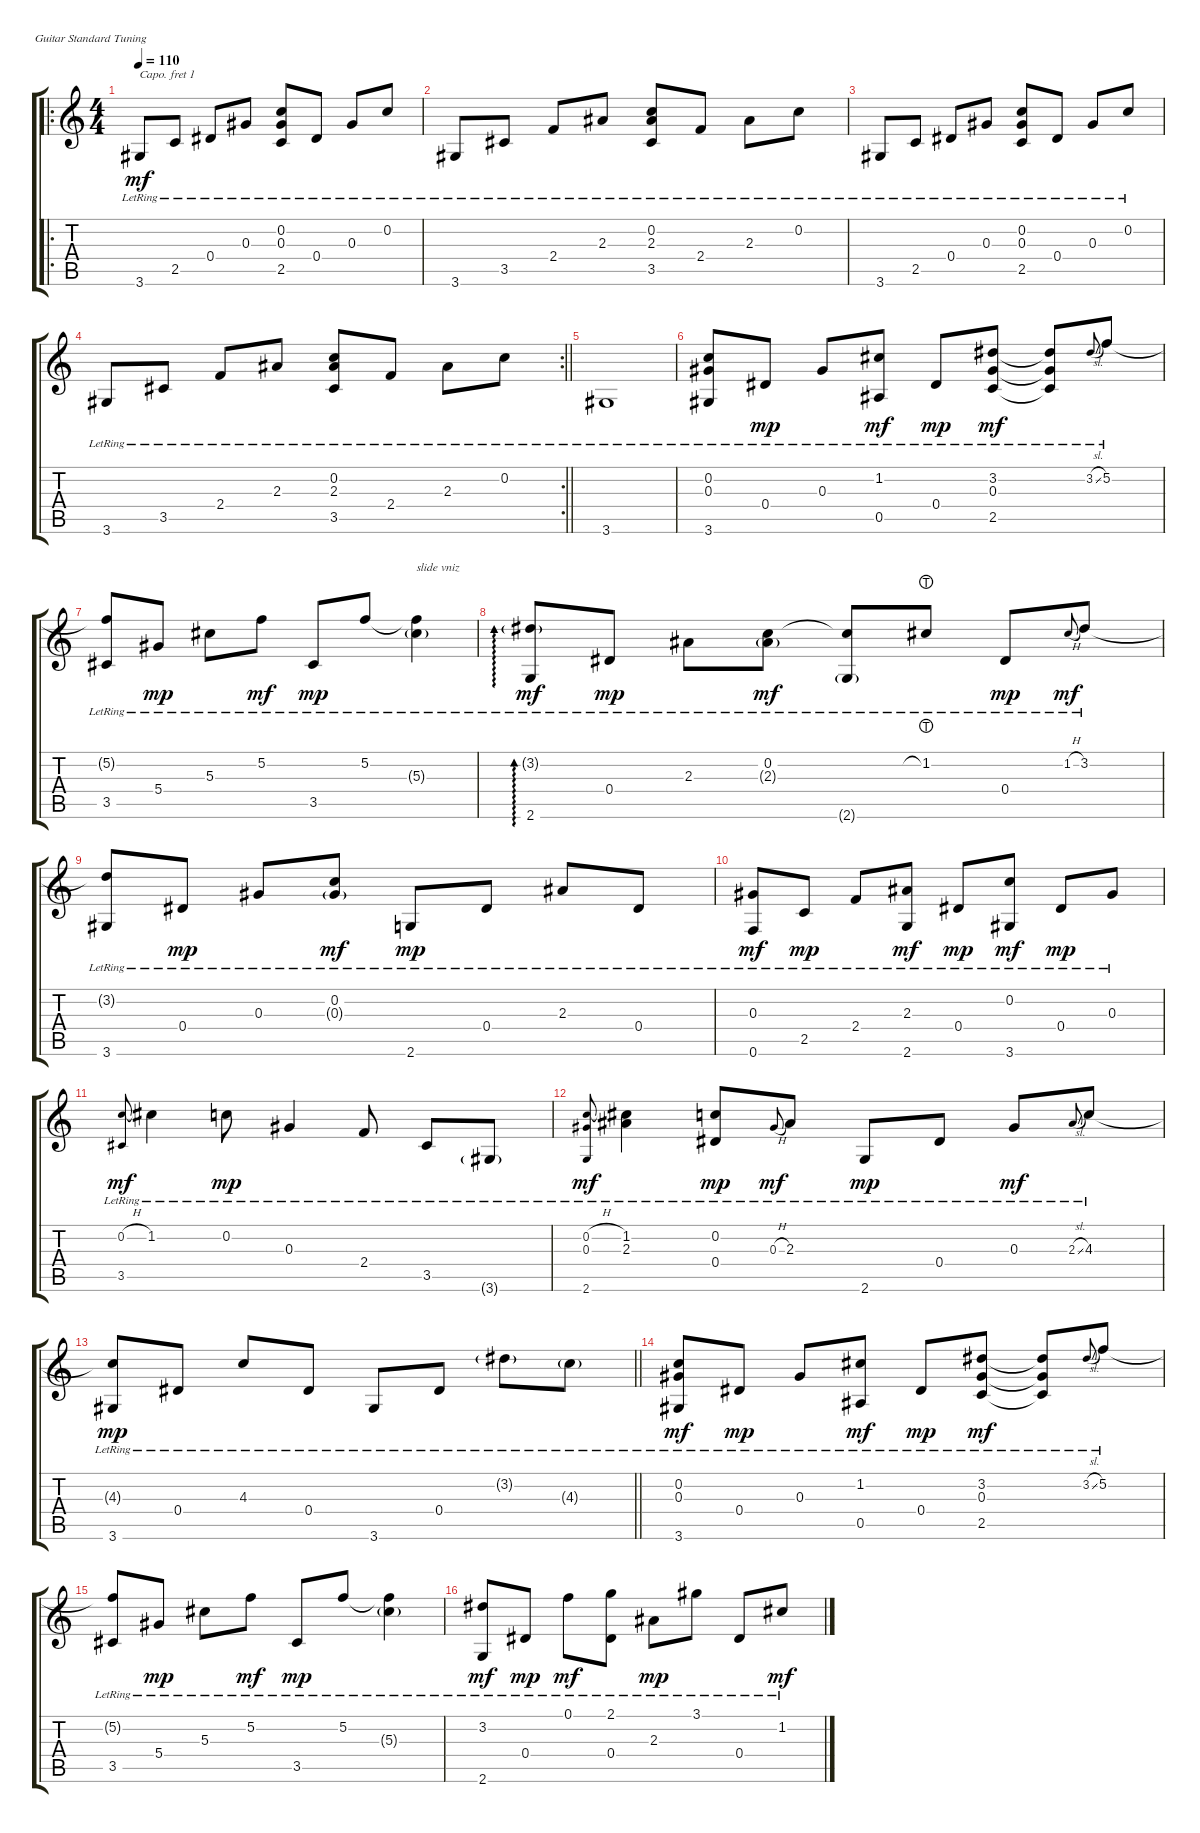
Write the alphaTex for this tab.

\bracketExtendMode groupsimilarinstruments
\firstSystemTrackNameOrientation horizontal
\otherSystemsTrackNameOrientation horizontal
\track "" {instrument acousticguitarnylon}
\staff {score tabs}
\capo 1
\tuning (E4 B3 G3 D3 A2 E2)
\ro
\ts (4 4)
\tempo 110
\clef g2
\ks c
3.6{lr}.8{dy mf instrument acousticguitarnylon} 2.5{lr}.8 0.4{lr}.8 0.3{lr}.8 (2.5{lr} 0.2{lr} 0.3{lr}).8 0.4{lr}.8 0.3{lr}.8 0.2{lr}.8 |
3.6{lr}.8 3.5{lr}.8 2.4{lr}.8 2.3{lr}.8 (0.2{lr} 2.3{lr} 3.5{lr}).8 2.4{lr}.8 2.3{lr}.8 0.2{lr}.8 |
3.6{lr}.8 2.5{lr}.8 0.4{lr}.8 0.3{lr}.8 (2.5{lr} 0.2{lr} 0.3{lr}).8 0.4{lr}.8 0.3{lr}.8 0.2{lr}.8 |
\rc 2
\barLineRight lightlight
3.6{lr}.8 3.5{lr}.8 2.4{lr}.8 2.3{lr}.8 (0.2{lr} 2.3{lr} 3.5{lr}).8 2.4{lr}.8 2.3{lr}.8 0.2{lr}.8 |
3.6{lr}.1 |
(0.2{lr} 0.3{lr} 3.6{lr}).8 0.4{lr}.8{dy mp} 0.3{lr}.8 (1.2{lr} 0.5{lr}).8{dy mf} 0.4{lr}.8{dy mp} (3.2{lr} 0.3{lr} 2.5{lr}).8{dy mf} (3.2{lr t} 0.3{lr t} 2.5{lr t}).8 3.2{sl lr}.8{gr onbeat} 5.2{lr}.8 |
(3.5{lr} 5.2{lr t}).8 5.4{lr}.8{dy mp} 5.3{lr}.8 5.2{lr}.8{dy mf} 3.5{lr}.8{dy mp} 5.2{lr}.8 (5.2{lr t} 5.3{g lr}).4{txt "slide vniz"} |
(3.2{g lr} 2.6{lr}).8{ad 0 dy mf} 0.4{lr}.8{dy mp} 2.3{lr}.8 (0.2{lr} 2.3{g lr}).8{dy mf} (2.6{g lr} 0.2{lr t}).8 1.2{lht lr}.8 0.4{lr}.8{dy mp} 1.2{h lr}.8{gr onbeat dy mf} 3.2{lr}.8 |
(3.2{lr t} 3.6{lr}).8 0.4{lr}.8{dy mp} 0.3{lr}.8 (0.2{lr} 0.3{g lr}).8{dy mf} 2.6{lr}.8{dy mp} 0.4{lr}.8 2.3{lr}.8 0.4{lr}.8 |
(0.3{lr} 0.6{lr}).8{dy mf} 2.5{lr}.8{dy mp} 2.4{lr}.8 (2.3{lr} 2.6{lr}).8{dy mf} 0.4{lr}.8{dy mp} (3.6{lr} 0.2{lr}).8{dy mf} 0.4{lr}.8{dy mp} 0.3{lr}.8 |
(3.5{lr} 0.2{h lr}).8{gr onbeat dy mf} 1.2{lr}.4 0.2{lr}.8{dy mp} 0.3{lr}.4 2.4{lr}.8 3.5{lr}.8 3.6{g lr}.8 |
(2.6{lr} 0.2{h lr} 0.3{lr}).8{gr onbeat dy mf} (1.2{lr} 2.3{lr}).4 (0.2{lr} 0.4{lr}).8{dy mp} 0.3{h lr}.8{gr onbeat dy mf} 2.3{lr}.8 2.6{lr}.8{dy mp} 0.4{lr}.8 0.3{lr}.8{dy mf} 2.3{sl lr}.8{gr onbeat} 4.3{lr}.8 |
\barLineRight lightlight
(3.6{lr} 4.3{lr t}).8{dy mp} 0.4{lr}.8 4.3{lr}.8 0.4{lr}.8 3.6{lr}.8 0.4{lr}.8 3.2{g lr}.8 4.3{g lr}.8 |
(0.2{lr} 0.3{lr} 3.6{lr}).8{dy mf} 0.4{lr}.8{dy mp} 0.3{lr}.8 (1.2{lr} 0.5{lr}).8{dy mf} 0.4{lr}.8{dy mp} (3.2{lr} 0.3{lr} 2.5{lr}).8{dy mf} (3.2{lr t} 0.3{lr t} 2.5{lr t}).8 3.2{sl lr}.8{gr onbeat} 5.2{lr}.8 |
(3.5{lr} 5.2{lr t}).8 5.4{lr}.8{dy mp} 5.3{lr}.8 5.2{lr}.8{dy mf} 3.5{lr}.8{dy mp} 5.2{lr}.8 (5.2{lr t} 5.3{g lr}).4 |
(3.2{lr} 2.6{lr}).8{dy mf} 0.4{lr}.8{dy mp} 0.1{lr}.8{dy mf} (2.1{lr} 0.4{lr}).8 2.3{lr}.8{dy mp} 3.1{lr}.8 0.4{lr}.8 1.2{lr}.8{dy mf}
